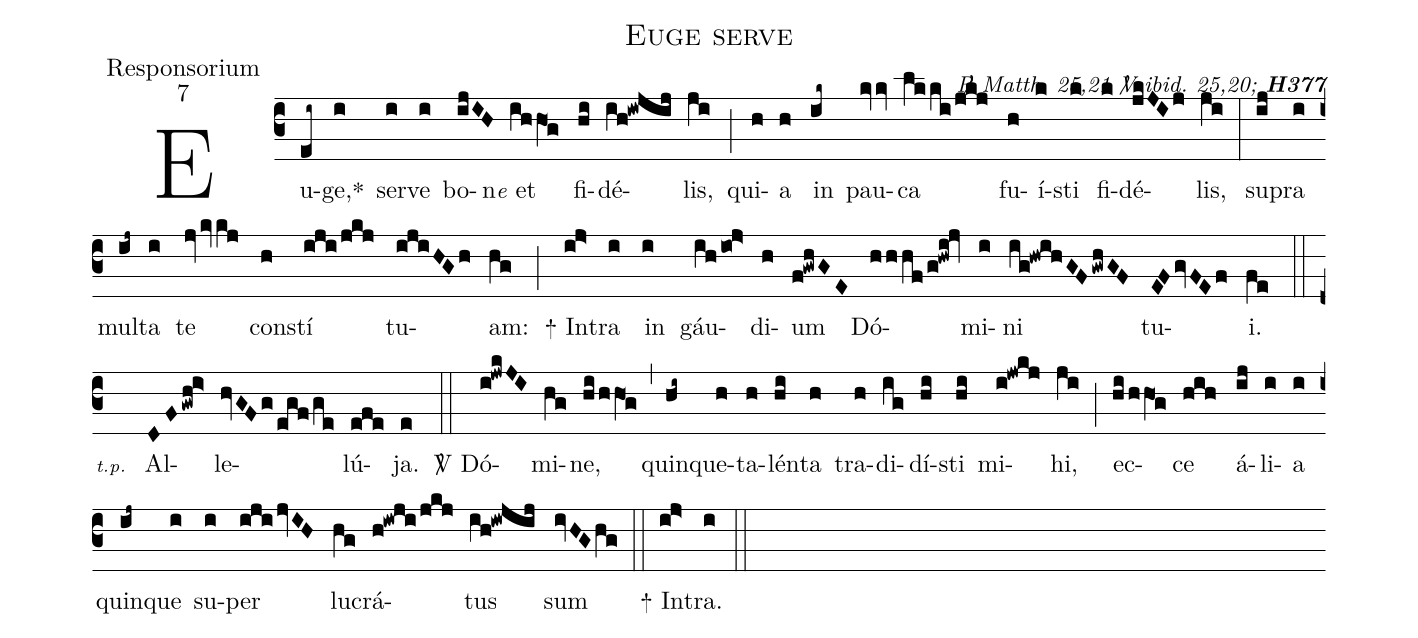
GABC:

name:Euge serve;
office-part:Responsorium;
mode:7;
commentary:{\itshape\mdseries \Rbar\  Matth.\ 25,21  \Vbar\  ibid.\ 25,20;\/} {\bfseries H377};
%%
(c3) Eu(ei~)ge,<sp>*</sp>(i) ser(i)ve(i) bo(ijIH)n<e>e</e> et(ihhO1g) fi(hi)dé(ih!iwjij)lis,(ji) (;)
qui(h)a(h) in(ik~) p{a}u(kvv)ca(lkki/jkj) fu(h)í(k)sti(k) fi(k)dé(jkJIj)lis,(ji) (:)
su(ij)pra(i) mul(ij~)ta(i) te(jvkvkj) con(h)stí(iji/jkj) tu(ijiHGh)am:(hg) (;)
<sp>+</sp> In(ij>)tra(i) in(i) gáu(ih/io0!j>)di(h)um(f!gwhGE) Dó(hhhf/g!hwi!jv)mi(i)ni(ig!hwihGFgwhGF) tu(EFgvFEf)i.(fe) (::)
<v>{\scriptsize \itshape t.p.\ }</v> Al(DFgwh!i>)le(hvGFg/egf/ge)lú(efe)ja.(e) (::)
<sp>V/</sp> Dó(i!jwkJI)mi(hg)ne,(hi/hhO1g) (,)
quin(hi~)que(h)ta(h)lén(hi)ta(h) tra(h)di(ig)dí(hi)sti(hi) mi(i!jwkj)hi,(ji) (;)
ec(hi/hhO1g)ce(hih) á(ij)li(i)a(i) quin(ij~)que(i) su(i)per(ijijvIH) lu(hg)crá(h!iwji/jkj)tus(ih!iwjij) sum(ivHGhg) (::)
<sp>+</sp> In(ij>)tra.(i) (::)
